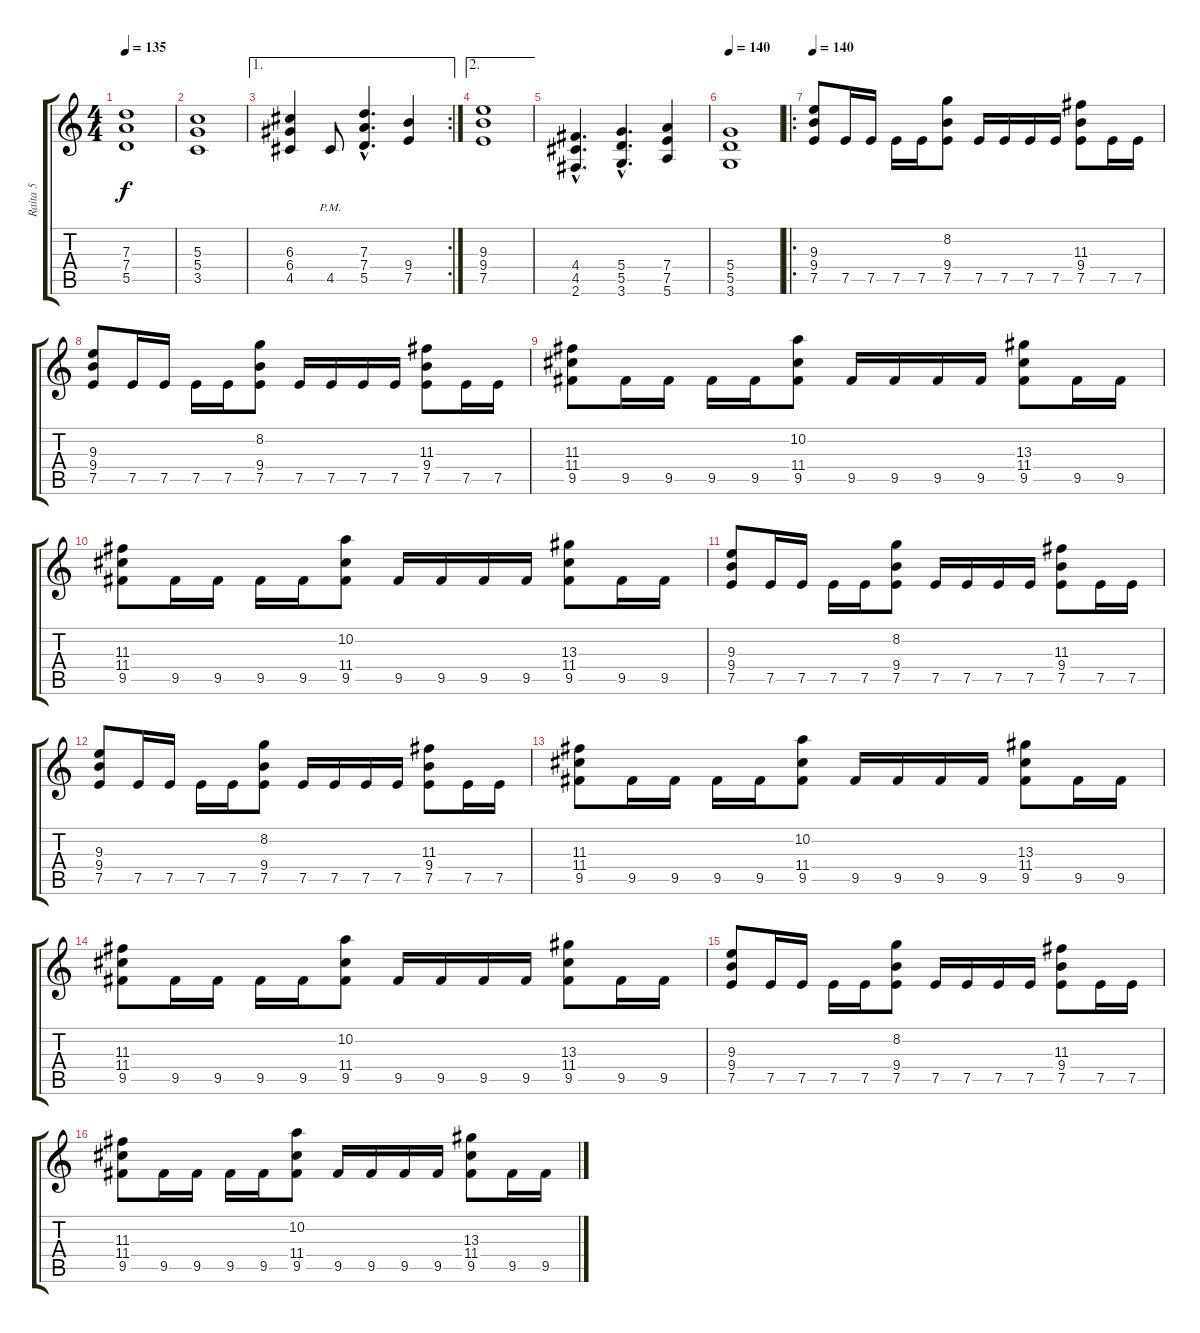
\track ("Raita 5" "Raita 5") {instrument distortionguitar}
\staff {score tabs}
\tuning (E4 B3 G3 D3 A2 E2) {hide}
\ts (4 4)
\tempo 135
\clef g2
\ks c
(7.3 7.4 5.5).1{dy f} |
(5.3 5.4 3.5).1 |
\ae 1
\rc 2
(6.3 6.4 4.5).4 4.5{pm}.8 (7.3{hac} 7.4{hac} 5.5{hac}).4{d} (9.4 7.5).4 |
\ae 2
(9.3 9.4 7.5).1 |
(4.4{hac} 4.5{hac} 2.6{hac}).4{d} (5.4{hac} 5.5{hac} 3.6{hac}).4{d} (7.4 7.5 5.6).4 |
\tempo 140
(5.4 5.5 3.6).1 |
\ro
\tempo 140
(9.3 9.4 7.5).8 7.5.16 7.5.16 7.5.16 7.5.16 (8.2 9.4 7.5).8 7.5.16 7.5.16 7.5.16 7.5.16 (11.3 9.4 7.5).8 7.5.16 7.5.16 |
(9.3 9.4 7.5).8 7.5.16 7.5.16 7.5.16 7.5.16 (8.2 9.4 7.5).8 7.5.16 7.5.16 7.5.16 7.5.16 (11.3 9.4 7.5).8 7.5.16 7.5.16 |
(11.3 11.4 9.5).8 9.5.16 9.5.16 9.5.16 9.5.16 (10.2 11.4 9.5).8 9.5.16 9.5.16 9.5.16 9.5.16 (13.3 11.4 9.5).8 9.5.16 9.5.16 |
(11.3 11.4 9.5).8 9.5.16 9.5.16 9.5.16 9.5.16 (10.2 11.4 9.5).8 9.5.16 9.5.16 9.5.16 9.5.16 (13.3 11.4 9.5).8 9.5.16 9.5.16 |
(9.3 9.4 7.5).8 7.5.16 7.5.16 7.5.16 7.5.16 (8.2 9.4 7.5).8 7.5.16 7.5.16 7.5.16 7.5.16 (11.3 9.4 7.5).8 7.5.16 7.5.16 |
(9.3 9.4 7.5).8 7.5.16 7.5.16 7.5.16 7.5.16 (8.2 9.4 7.5).8 7.5.16 7.5.16 7.5.16 7.5.16 (11.3 9.4 7.5).8 7.5.16 7.5.16 |
(11.3 11.4 9.5).8 9.5.16 9.5.16 9.5.16 9.5.16 (10.2 11.4 9.5).8 9.5.16 9.5.16 9.5.16 9.5.16 (13.3 11.4 9.5).8 9.5.16 9.5.16 |
(11.3 11.4 9.5).8 9.5.16 9.5.16 9.5.16 9.5.16 (10.2 11.4 9.5).8 9.5.16 9.5.16 9.5.16 9.5.16 (13.3 11.4 9.5).8 9.5.16 9.5.16 |
(9.3 9.4 7.5).8 7.5.16 7.5.16 7.5.16 7.5.16 (8.2 9.4 7.5).8 7.5.16 7.5.16 7.5.16 7.5.16 (11.3 9.4 7.5).8 7.5.16 7.5.16 |
(11.3 11.4 9.5).8 9.5.16 9.5.16 9.5.16 9.5.16 (10.2 11.4 9.5).8 9.5.16 9.5.16 9.5.16 9.5.16 (13.3 11.4 9.5).8 9.5.16 9.5.16
